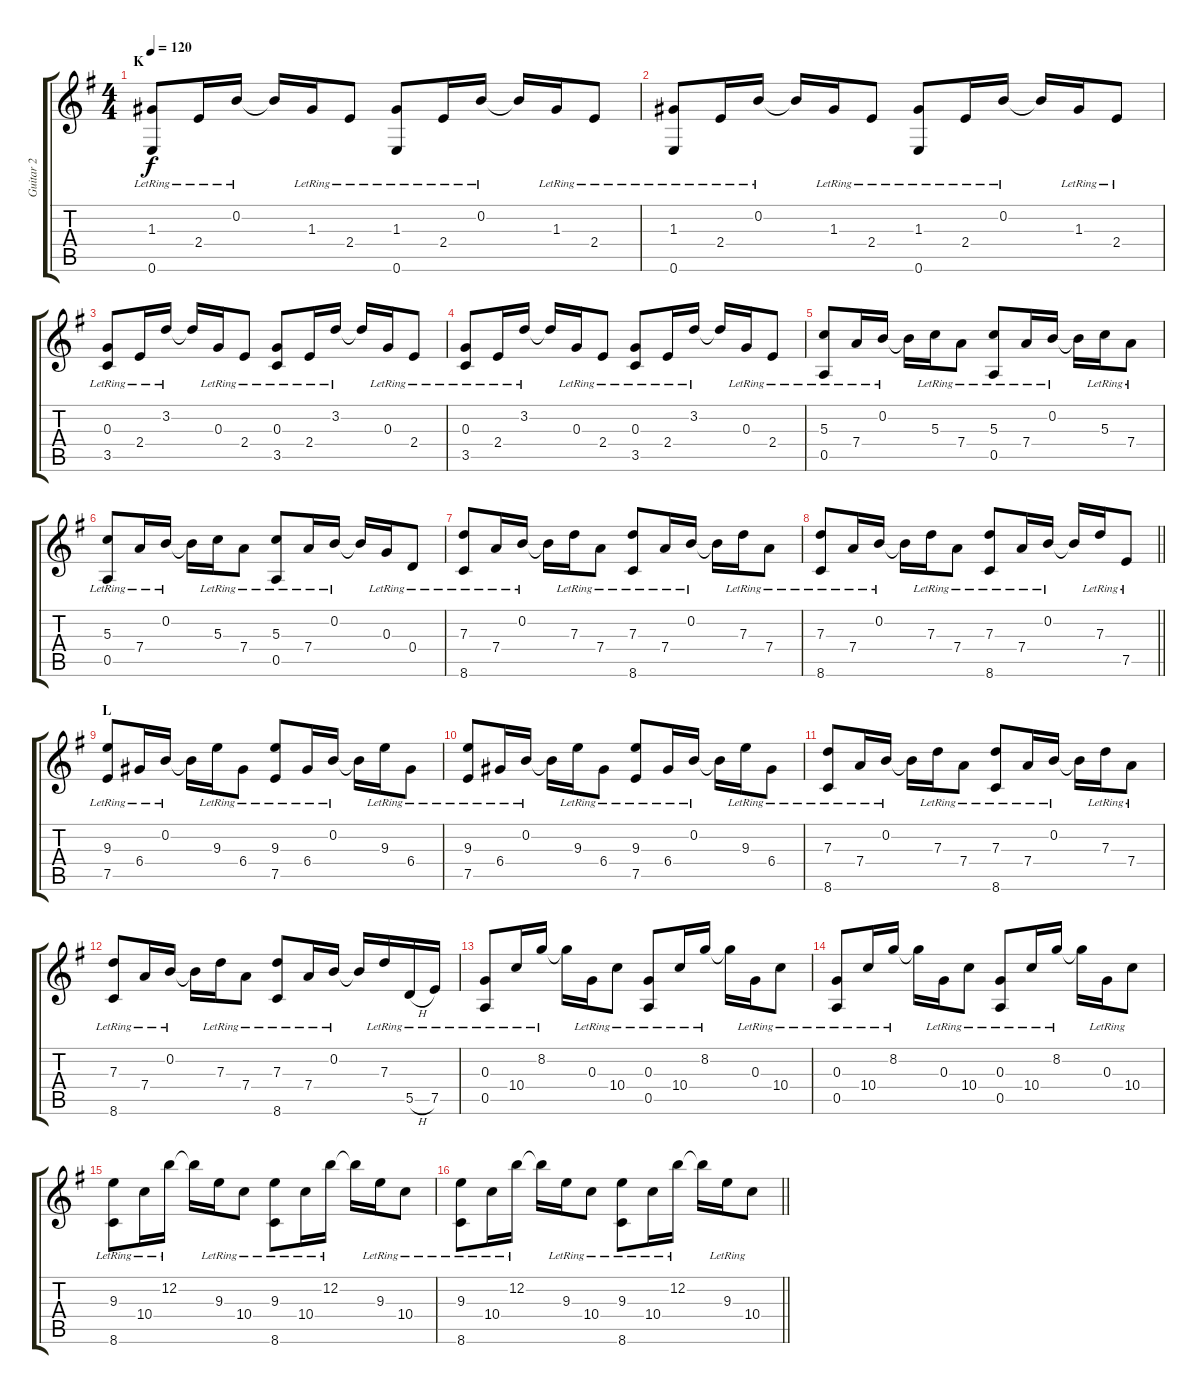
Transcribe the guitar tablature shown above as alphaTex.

\track ("Guitar 2" "Guitar 2") {instrument acousticguitarsteel}
\staff {score tabs}
\tuning (E4 B3 G3 D3 A2 E2) {hide}
\ts (4 4)
\section ("" "K")
\tempo 120
\clef g2
\ks g
(1.3{lr} 0.6{lr}).8{dy f volume 9 instrument acousticguitarsteel} 2.4{lr}.16 0.2{lr}.16 0.2{t}.16 1.3{lr}.16 2.4{lr}.8 (1.3{lr} 0.6{lr}).8 2.4{lr}.16 0.2{lr}.16 0.2{t}.16 1.3{lr}.16 2.4{lr}.8 |
(1.3{lr} 0.6{lr}).8 2.4{lr}.16 0.2{lr}.16 0.2{t}.16 1.3{lr}.16 2.4{lr}.8 (1.3{lr} 0.6{lr}).8 2.4{lr}.16 0.2{lr}.16 0.2{t}.16 1.3{lr}.16 2.4{lr}.8 |
(0.3{lr} 3.5{lr}).8 2.4{lr}.16 3.2{lr}.16 3.2{t}.16 0.3{lr}.16 2.4{lr}.8 (0.3{lr} 3.5{lr}).8 2.4{lr}.16 3.2{lr}.16 3.2{t}.16 0.3{lr}.16 2.4{lr}.8 |
(0.3{lr} 3.5{lr}).8 2.4{lr}.16 3.2{lr}.16 3.2{t}.16 0.3{lr}.16 2.4{lr}.8 (0.3{lr} 3.5{lr}).8 2.4{lr}.16 3.2{lr}.16 3.2{t}.16 0.3{lr}.16 2.4{lr}.8 |
(5.3{lr} 0.5{lr}).8 7.4{lr}.16 0.2{lr}.16 0.2{t}.16 5.3{lr}.16 7.4{lr}.8 (5.3{lr} 0.5{lr}).8 7.4{lr}.16 0.2{lr}.16 0.2{t}.16 5.3{lr}.16 7.4{lr}.8 |
(5.3{lr} 0.5{lr}).8 7.4{lr}.16 0.2{lr}.16 0.2{t}.16 5.3{lr}.16 7.4{lr}.8 (5.3{lr} 0.5{lr}).8 7.4{lr}.16 0.2{lr}.16 0.2{t}.16 0.3{lr}.16 0.4{lr}.8 |
(7.3{lr} 8.6{lr}).8 7.4{lr}.16 0.2{lr}.16 0.2{t}.16 7.3{lr}.16 7.4{lr}.8 (7.3{lr} 8.6{lr}).8 7.4{lr}.16 0.2{lr}.16 0.2{t}.16 7.3{lr}.16 7.4{lr}.8 |
\barLineRight lightlight
(7.3{lr} 8.6{lr}).8 7.4{lr}.16 0.2{lr}.16 0.2{t}.16 7.3{lr}.16 7.4{lr}.8 (7.3{lr} 8.6{lr}).8 7.4{lr}.16 0.2{lr}.16 0.2{t}.16 7.3{lr}.16 7.5{lr}.8 |
\section ("" "L")
(9.3{lr} 7.5{lr}).8 6.4{lr}.16 0.2{lr}.16 0.2{t}.16 9.3{lr}.16 6.4{lr}.8 (9.3{lr} 7.5{lr}).8 6.4{lr}.16 0.2{lr}.16 0.2{t}.16 9.3{lr}.16 6.4{lr}.8 |
(9.3{lr} 7.5{lr}).8 6.4{lr}.16 0.2{lr}.16 0.2{t}.16 9.3{lr}.16 6.4{lr}.8 (9.3{lr} 7.5{lr}).8 6.4{lr}.16 0.2{lr}.16 0.2{t}.16 9.3{lr}.16 6.4{lr}.8 |
(7.3{lr} 8.6{lr}).8 7.4{lr}.16 0.2{lr}.16 0.2{t}.16 7.3{lr}.16 7.4{lr}.8 (7.3{lr} 8.6{lr}).8 7.4{lr}.16 0.2{lr}.16 0.2{t}.16 7.3{lr}.16 7.4{lr}.8 |
(7.3{lr} 8.6{lr}).8 7.4{lr}.16 0.2{lr}.16 0.2{t}.16 7.3{lr}.16 7.4{lr}.8 (7.3{lr} 8.6{lr}).8 7.4{lr}.16 0.2{lr}.16 0.2{t}.16 7.3{lr}.16 5.5{h lr}.16 7.5{lr}.16 |
(0.3{lr} 0.5{lr}).8 10.4{lr}.16 8.2{lr}.16 8.2{t}.16 0.3{lr}.16 10.4{lr}.8 (0.3{lr} 0.5{lr}).8 10.4{lr}.16 8.2{lr}.16 8.2{t}.16 0.3{lr}.16 10.4{lr}.8 |
(0.3{lr} 0.5{lr}).8 10.4{lr}.16 8.2{lr}.16 8.2{t}.16 0.3{lr}.16 10.4{lr}.8 (0.3{lr} 0.5{lr}).8 10.4{lr}.16 8.2{lr}.16 8.2{t}.16 0.3{lr}.16 10.4{lr}.8 |
(9.3{lr} 8.6{lr}).8 10.4{lr}.16 12.2{lr}.16 12.2{t}.16 9.3{lr}.16 10.4{lr}.8 (9.3{lr} 8.6{lr}).8 10.4{lr}.16 12.2{lr}.16 12.2{t}.16 9.3{lr}.16 10.4{lr}.8 |
\barLineRight lightlight
(9.3{lr} 8.6{lr}).8 10.4{lr}.16 12.2{lr}.16 12.2{t}.16 9.3{lr}.16 10.4{lr}.8 (9.3{lr} 8.6{lr}).8 10.4{lr}.16 12.2{lr}.16 12.2{t}.16 9.3{lr}.16 10.4{lr}.8
